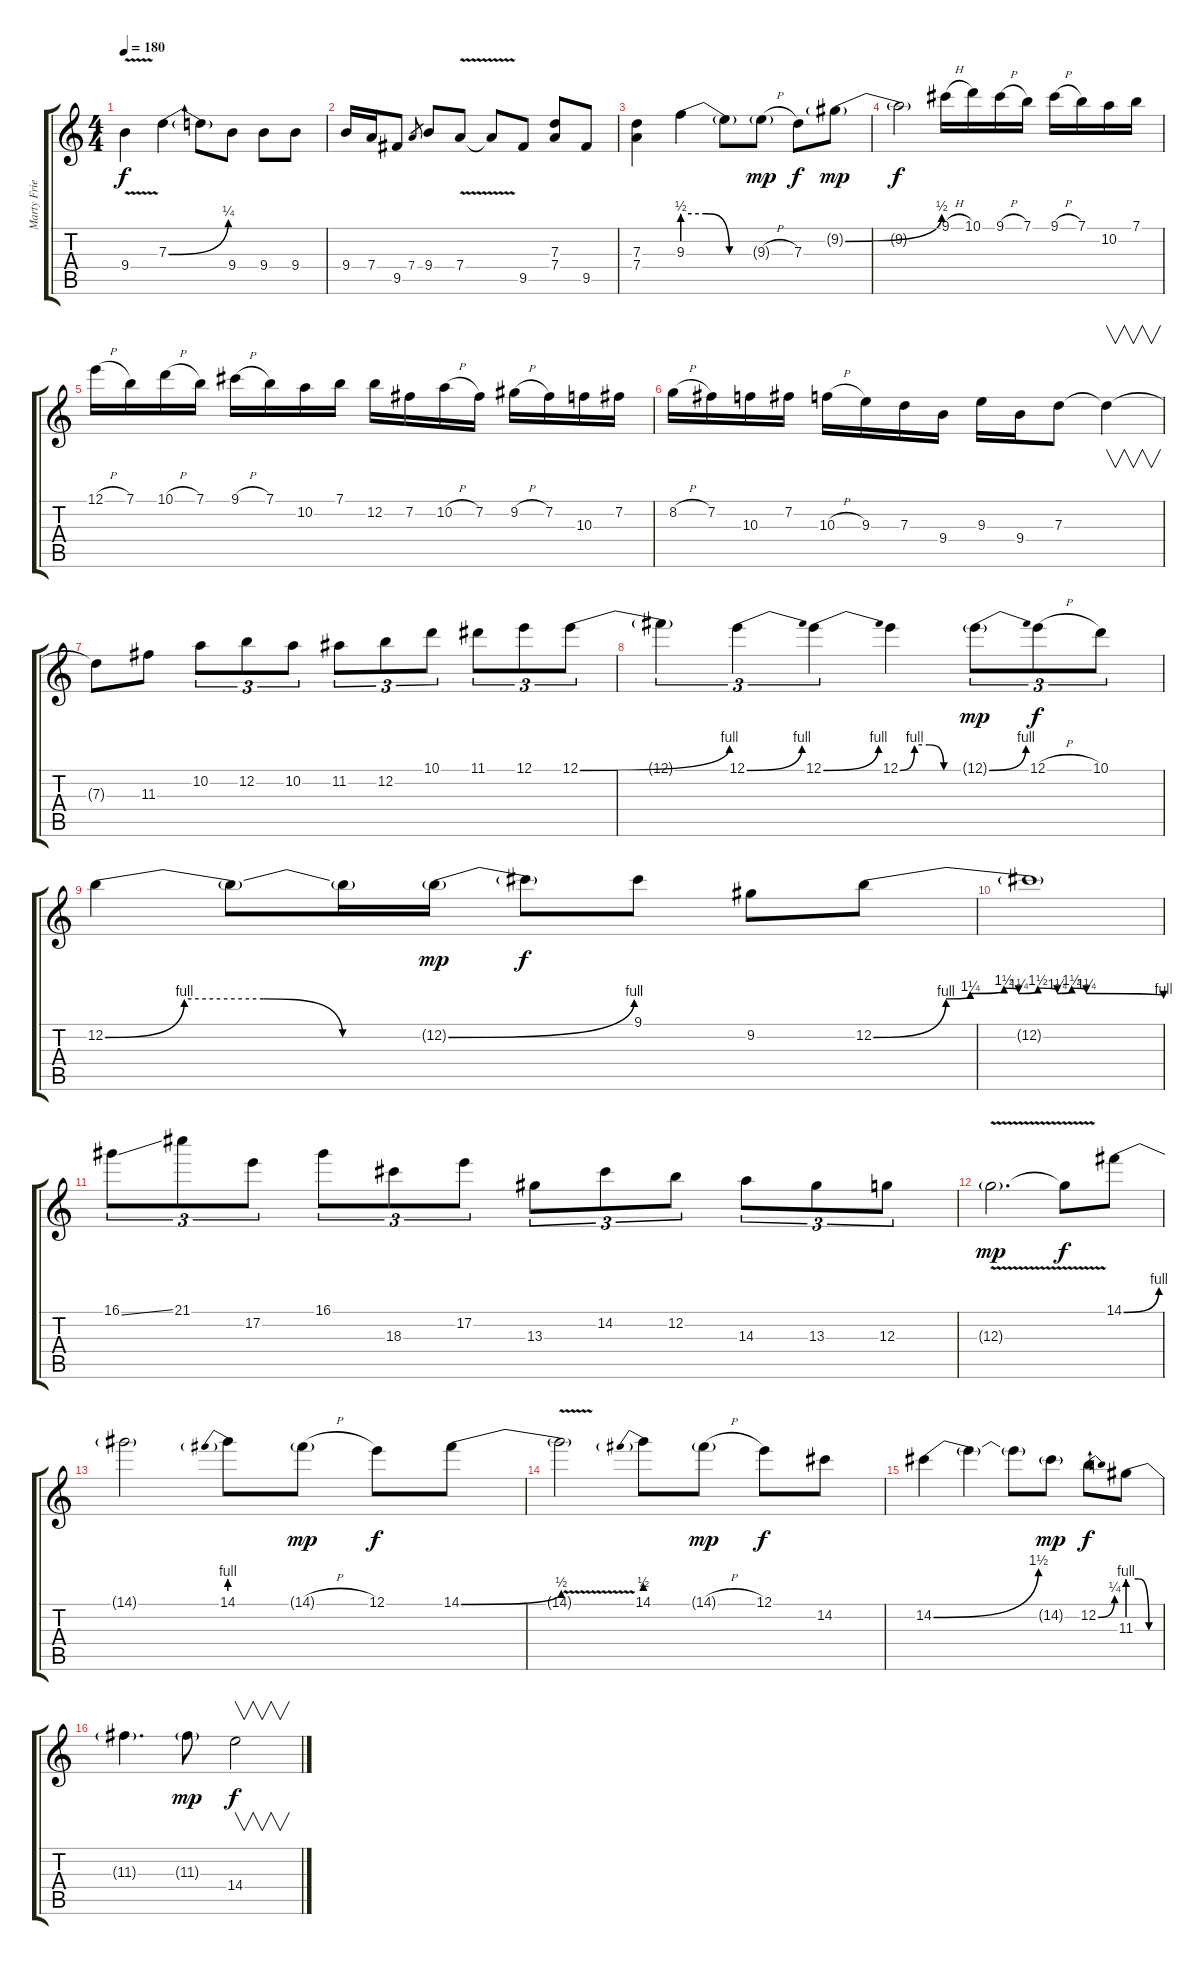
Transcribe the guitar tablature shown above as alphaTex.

\track ("Marty Friedman" "Marty Frie") {instrument distortionguitar}
\staff {score tabs}
\tuning (E4 B3 G3 D3 A2 E2) {hide}
\ts (4 4)
\tempo 180
\clef g2
\ks c
9.4{v}.4{dy f} 7.3{be (bend 0 0 60 1)}.4 7.3{t}.8 9.4.8 9.4.8 9.4.8 |
9.4.16 7.4.16 9.5.8 7.4.8{gr} 9.4.8 7.4{v}.8 7.4{t}.8 9.5.8 (7.3 7.4).8 9.5.8 |
(7.3 7.4).4 9.3{be (custom 0 2 20 2 40 0 60 0)}.4 9.3{t}.8 9.3{h g}.8{dy mp} 7.3.8{dy f} 9.2{be (bend 0 0 60 2) g}.8{dy mp} |
9.2{t}.2{dy f} 9.1{h}.16 10.1.16 9.1{h}.16 7.1.16 9.1{h}.16 7.1.16 10.2.16 7.1.16 |
12.1{h}.16 7.1.16 10.1{h}.16 7.1.16 9.1{h}.16 7.1.16 10.2.16 7.1.16 12.2.16 7.2.16 10.2{h}.16 7.2.16 9.2{h}.16 7.2.16 10.3.16 7.2.16 |
8.2{h}.16 7.2.16 10.3.16 7.2.16 10.3{h}.16 9.3.16 7.3.16 9.4.16 9.3.16 9.4.16 7.3.8 7.3{t}.4{v} |
7.3{t}.8 11.3.8 10.2.8{tu (3 2)} 12.2.8{tu (3 2)} 10.2.8{tu (3 2)} 11.2.8{tu (3 2)} 12.2.8{tu (3 2)} 10.1.8{tu (3 2)} 11.1.8{tu (3 2)} 12.1.8{tu (3 2)} 12.1{be (bend 0 0 60 4)}.8{tu (3 2)} |
12.1{t}.4{tu (3 2)} 12.1{be (bend 0 0 60 4)}.4{tu (3 2)} 12.1{be (bend 0 0 60 4)}.4{tu (3 2)} 12.1{be (custom 0 0 15 4 30 4 45 0 60 0)}.4 12.1{be (bend 0 0 60 4) g}.8{tu (3 2) dy mp} 12.1{h}.8{tu (3 2) dy f} 10.1.8{tu (3 2)} |
12.2{be (custom 0 0 15 4 30 4 45 0 60 0)}.4 12.2{t}.8 12.2{t}.16 12.2{be (bend 0 0 60 4) g}.16{dy mp} 12.2{t}.8{dy f} 9.1.8 9.2.8 12.2{be (custom 0 0 15 4 20 5 27 6 30 5 34 6 38 5 41 6 44 5 60 4)}.8 |
12.2{t}.1 |
16.1{ss}.8{tu (3 2)} 21.1.8{tu (3 2)} 17.2.8{tu (3 2)} 16.1.8{tu (3 2)} 18.3.8{tu (3 2)} 17.2.8{tu (3 2)} 13.3.8{tu (3 2)} 14.2.8{tu (3 2)} 12.2.8{tu (3 2)} 14.3.8{tu (3 2)} 13.3.8{tu (3 2)} 12.3.8{tu (3 2)} |
12.3{v g}.2{d dy mp} 12.3{t}.8{dy f} 14.1{be (bend 0 0 60 4)}.8 |
14.1{t}.2 14.1{be (prebend 0 4 60 4)}.8 14.1{h g}.8{dy mp} 12.1.8{dy f} 14.1{be (bend 0 0 60 2)}.8 |
14.1{v t}.2 14.1{be (prebend 0 2 60 2)}.8 14.1{h g}.8{dy mp} 12.1.8{dy f} 14.2.8 |
14.2{be (bend 0 0 60 6)}.4 14.2{t}.4 14.2{t}.8 14.2{g}.8{dy mp} 12.2{be (bend 0 0 60 1)}.8{dy f} 11.3{be (custom 0 4 20 4 40 0 60 0)}.8 |
11.3{t}.4{d} 11.3{g}.8{dy mp} 14.4.2{v dy f}
